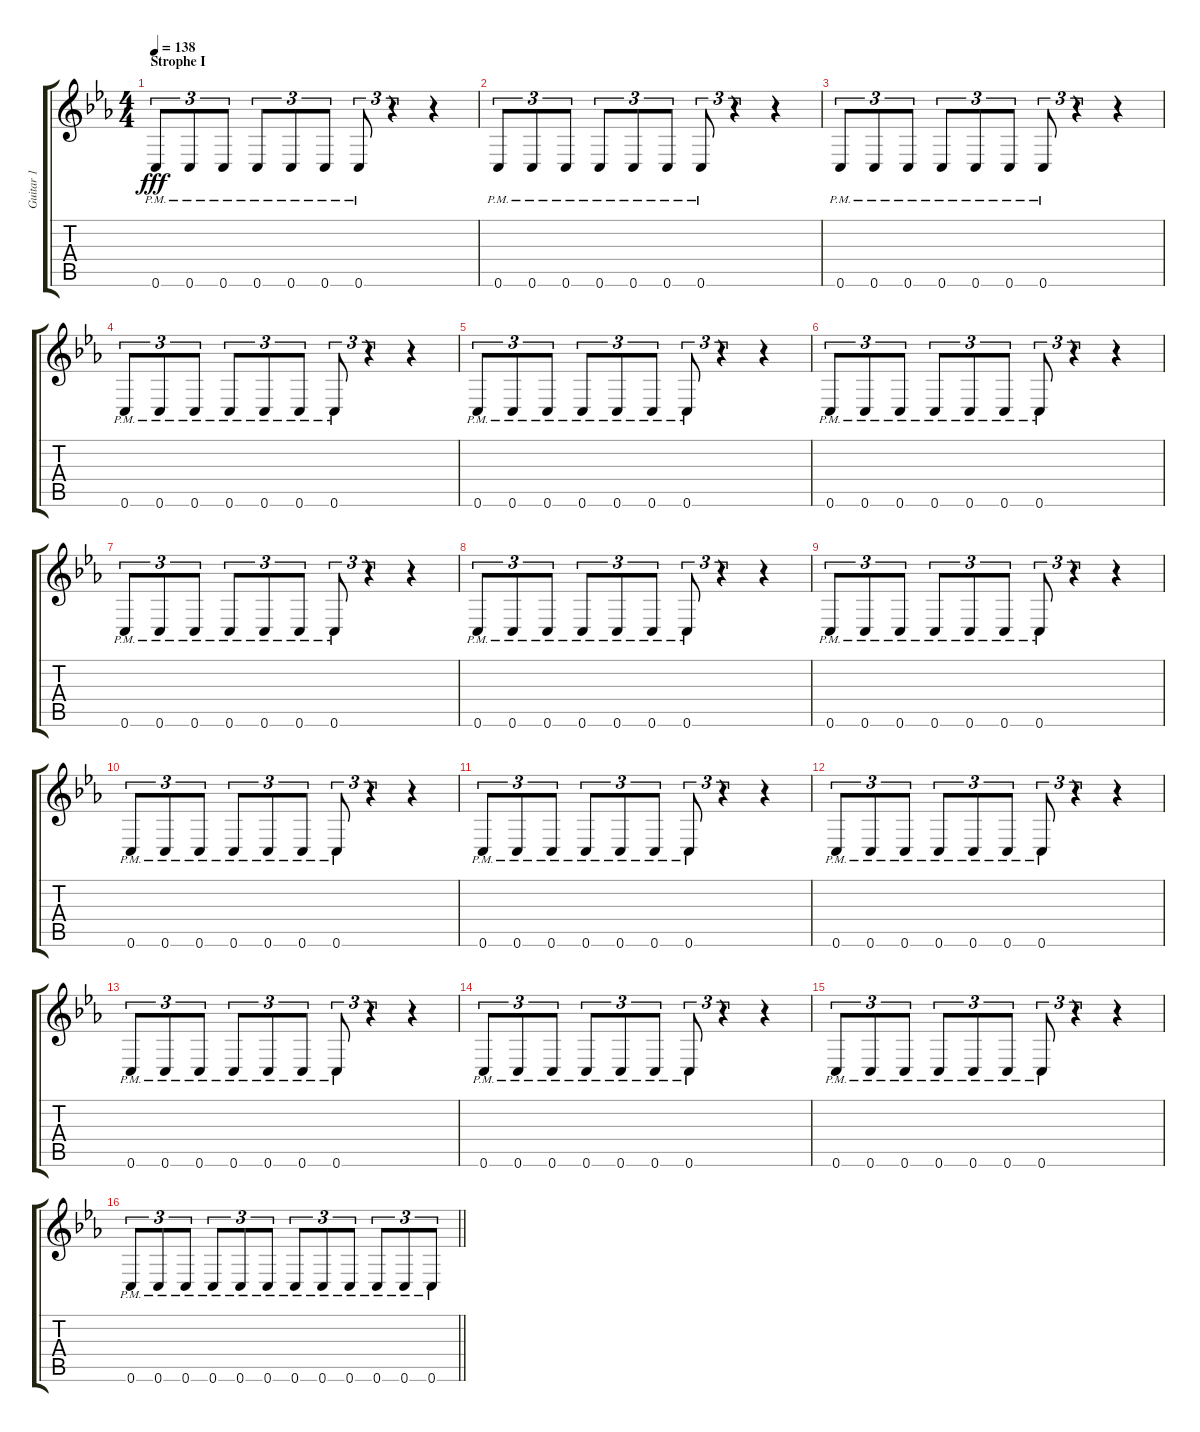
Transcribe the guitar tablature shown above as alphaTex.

\track ("Guitar 1" "Guitar 1") {instrument distortionguitar}
\staff {score tabs}
\tuning (D4 A3 F3 C3 G2 C2) {hide}
\ts (4 4)
\section ("" "Strophe I")
\tempo 138
\clef g2
\ks eb
0.6{pm}.8{tu (3 2) dy fff} 0.6{pm}.8{tu (3 2)} 0.6{pm}.8{tu (3 2)} 0.6{pm}.8{tu (3 2)} 0.6{pm}.8{tu (3 2)} 0.6{pm}.8{tu (3 2)} 0.6{pm}.8{tu (3 2)} r.4{tu (3 2)} r.4 |
0.6{pm}.8{tu (3 2)} 0.6{pm}.8{tu (3 2)} 0.6{pm}.8{tu (3 2)} 0.6{pm}.8{tu (3 2)} 0.6{pm}.8{tu (3 2)} 0.6{pm}.8{tu (3 2)} 0.6{pm}.8{tu (3 2)} r.4{tu (3 2)} r.4 |
0.6{pm}.8{tu (3 2)} 0.6{pm}.8{tu (3 2)} 0.6{pm}.8{tu (3 2)} 0.6{pm}.8{tu (3 2)} 0.6{pm}.8{tu (3 2)} 0.6{pm}.8{tu (3 2)} 0.6{pm}.8{tu (3 2)} r.4{tu (3 2)} r.4 |
0.6{pm}.8{tu (3 2)} 0.6{pm}.8{tu (3 2)} 0.6{pm}.8{tu (3 2)} 0.6{pm}.8{tu (3 2)} 0.6{pm}.8{tu (3 2)} 0.6{pm}.8{tu (3 2)} 0.6{pm}.8{tu (3 2)} r.4{tu (3 2)} r.4 |
0.6{pm}.8{tu (3 2)} 0.6{pm}.8{tu (3 2)} 0.6{pm}.8{tu (3 2)} 0.6{pm}.8{tu (3 2)} 0.6{pm}.8{tu (3 2)} 0.6{pm}.8{tu (3 2)} 0.6{pm}.8{tu (3 2)} r.4{tu (3 2)} r.4 |
0.6{pm}.8{tu (3 2)} 0.6{pm}.8{tu (3 2)} 0.6{pm}.8{tu (3 2)} 0.6{pm}.8{tu (3 2)} 0.6{pm}.8{tu (3 2)} 0.6{pm}.8{tu (3 2)} 0.6{pm}.8{tu (3 2)} r.4{tu (3 2)} r.4 |
0.6{pm}.8{tu (3 2)} 0.6{pm}.8{tu (3 2)} 0.6{pm}.8{tu (3 2)} 0.6{pm}.8{tu (3 2)} 0.6{pm}.8{tu (3 2)} 0.6{pm}.8{tu (3 2)} 0.6{pm}.8{tu (3 2)} r.4{tu (3 2)} r.4 |
0.6{pm}.8{tu (3 2)} 0.6{pm}.8{tu (3 2)} 0.6{pm}.8{tu (3 2)} 0.6{pm}.8{tu (3 2)} 0.6{pm}.8{tu (3 2)} 0.6{pm}.8{tu (3 2)} 0.6{pm}.8{tu (3 2)} r.4{tu (3 2)} r.4 |
0.6{pm}.8{tu (3 2)} 0.6{pm}.8{tu (3 2)} 0.6{pm}.8{tu (3 2)} 0.6{pm}.8{tu (3 2)} 0.6{pm}.8{tu (3 2)} 0.6{pm}.8{tu (3 2)} 0.6{pm}.8{tu (3 2)} r.4{tu (3 2)} r.4 |
0.6{pm}.8{tu (3 2)} 0.6{pm}.8{tu (3 2)} 0.6{pm}.8{tu (3 2)} 0.6{pm}.8{tu (3 2)} 0.6{pm}.8{tu (3 2)} 0.6{pm}.8{tu (3 2)} 0.6{pm}.8{tu (3 2)} r.4{tu (3 2)} r.4 |
0.6{pm}.8{tu (3 2)} 0.6{pm}.8{tu (3 2)} 0.6{pm}.8{tu (3 2)} 0.6{pm}.8{tu (3 2)} 0.6{pm}.8{tu (3 2)} 0.6{pm}.8{tu (3 2)} 0.6{pm}.8{tu (3 2)} r.4{tu (3 2)} r.4 |
0.6{pm}.8{tu (3 2)} 0.6{pm}.8{tu (3 2)} 0.6{pm}.8{tu (3 2)} 0.6{pm}.8{tu (3 2)} 0.6{pm}.8{tu (3 2)} 0.6{pm}.8{tu (3 2)} 0.6{pm}.8{tu (3 2)} r.4{tu (3 2)} r.4 |
0.6{pm}.8{tu (3 2)} 0.6{pm}.8{tu (3 2)} 0.6{pm}.8{tu (3 2)} 0.6{pm}.8{tu (3 2)} 0.6{pm}.8{tu (3 2)} 0.6{pm}.8{tu (3 2)} 0.6{pm}.8{tu (3 2)} r.4{tu (3 2)} r.4 |
0.6{pm}.8{tu (3 2)} 0.6{pm}.8{tu (3 2)} 0.6{pm}.8{tu (3 2)} 0.6{pm}.8{tu (3 2)} 0.6{pm}.8{tu (3 2)} 0.6{pm}.8{tu (3 2)} 0.6{pm}.8{tu (3 2)} r.4{tu (3 2)} r.4 |
0.6{pm}.8{tu (3 2)} 0.6{pm}.8{tu (3 2)} 0.6{pm}.8{tu (3 2)} 0.6{pm}.8{tu (3 2)} 0.6{pm}.8{tu (3 2)} 0.6{pm}.8{tu (3 2)} 0.6{pm}.8{tu (3 2)} r.4{tu (3 2)} r.4 |
\barLineRight lightlight
0.6{pm}.8{tu (3 2)} 0.6{pm}.8{tu (3 2)} 0.6{pm}.8{tu (3 2)} 0.6{pm}.8{tu (3 2)} 0.6{pm}.8{tu (3 2)} 0.6{pm}.8{tu (3 2)} 0.6{pm}.8{tu (3 2)} 0.6{pm}.8{tu (3 2)} 0.6{pm}.8{tu (3 2)} 0.6{pm}.8{tu (3 2)} 0.6{pm}.8{tu (3 2)} 0.6{pm}.8{tu (3 2)}
